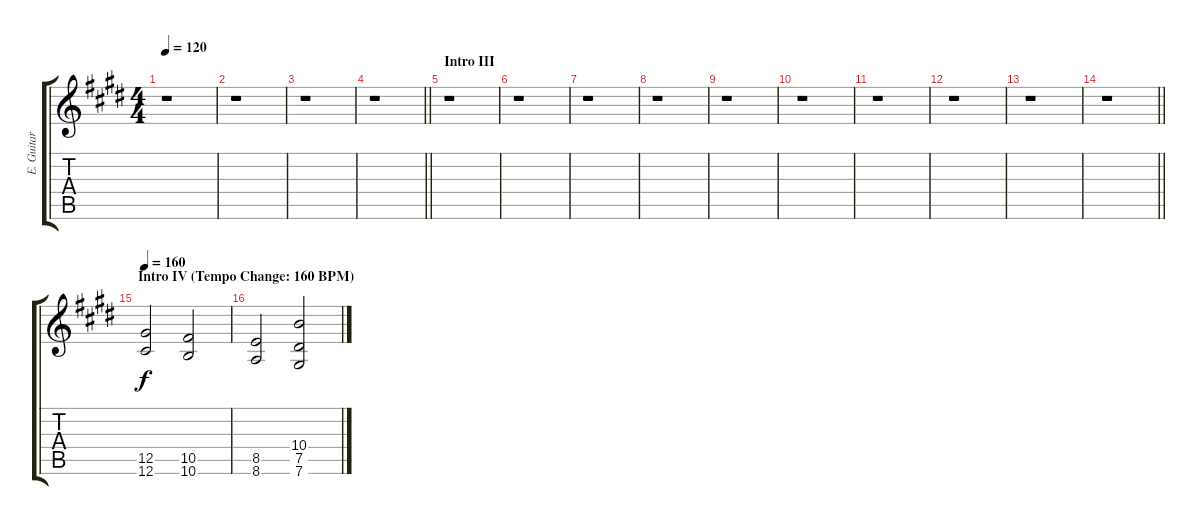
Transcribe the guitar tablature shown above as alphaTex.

\track ("E. Guitar II" "E. Guitar ") {instrument overdrivenguitar}
\staff {score tabs}
\tuning (Eb4 Bb3 Gb3 Db3 Ab2 Db2) {hide}
\ts (4 4)
\tempo 120
\clef g2
\ks e
r.1{dy f} |
r.1 |
r.1 |
\barLineRight lightlight
r.1 |
\section ("" "Intro III")
r.1 |
r.1 |
r.1 |
r.1 |
r.1 |
r.1 |
r.1 |
r.1 |
r.1 |
\barLineRight lightlight
r.1 |
\section ("" "Intro IV (Tempo Change: 160 BPM)")
\tempo 160
(12.5 12.6).2 (10.5 10.6).2 |
(8.5 8.6).2 (10.4 7.5 7.6).2
